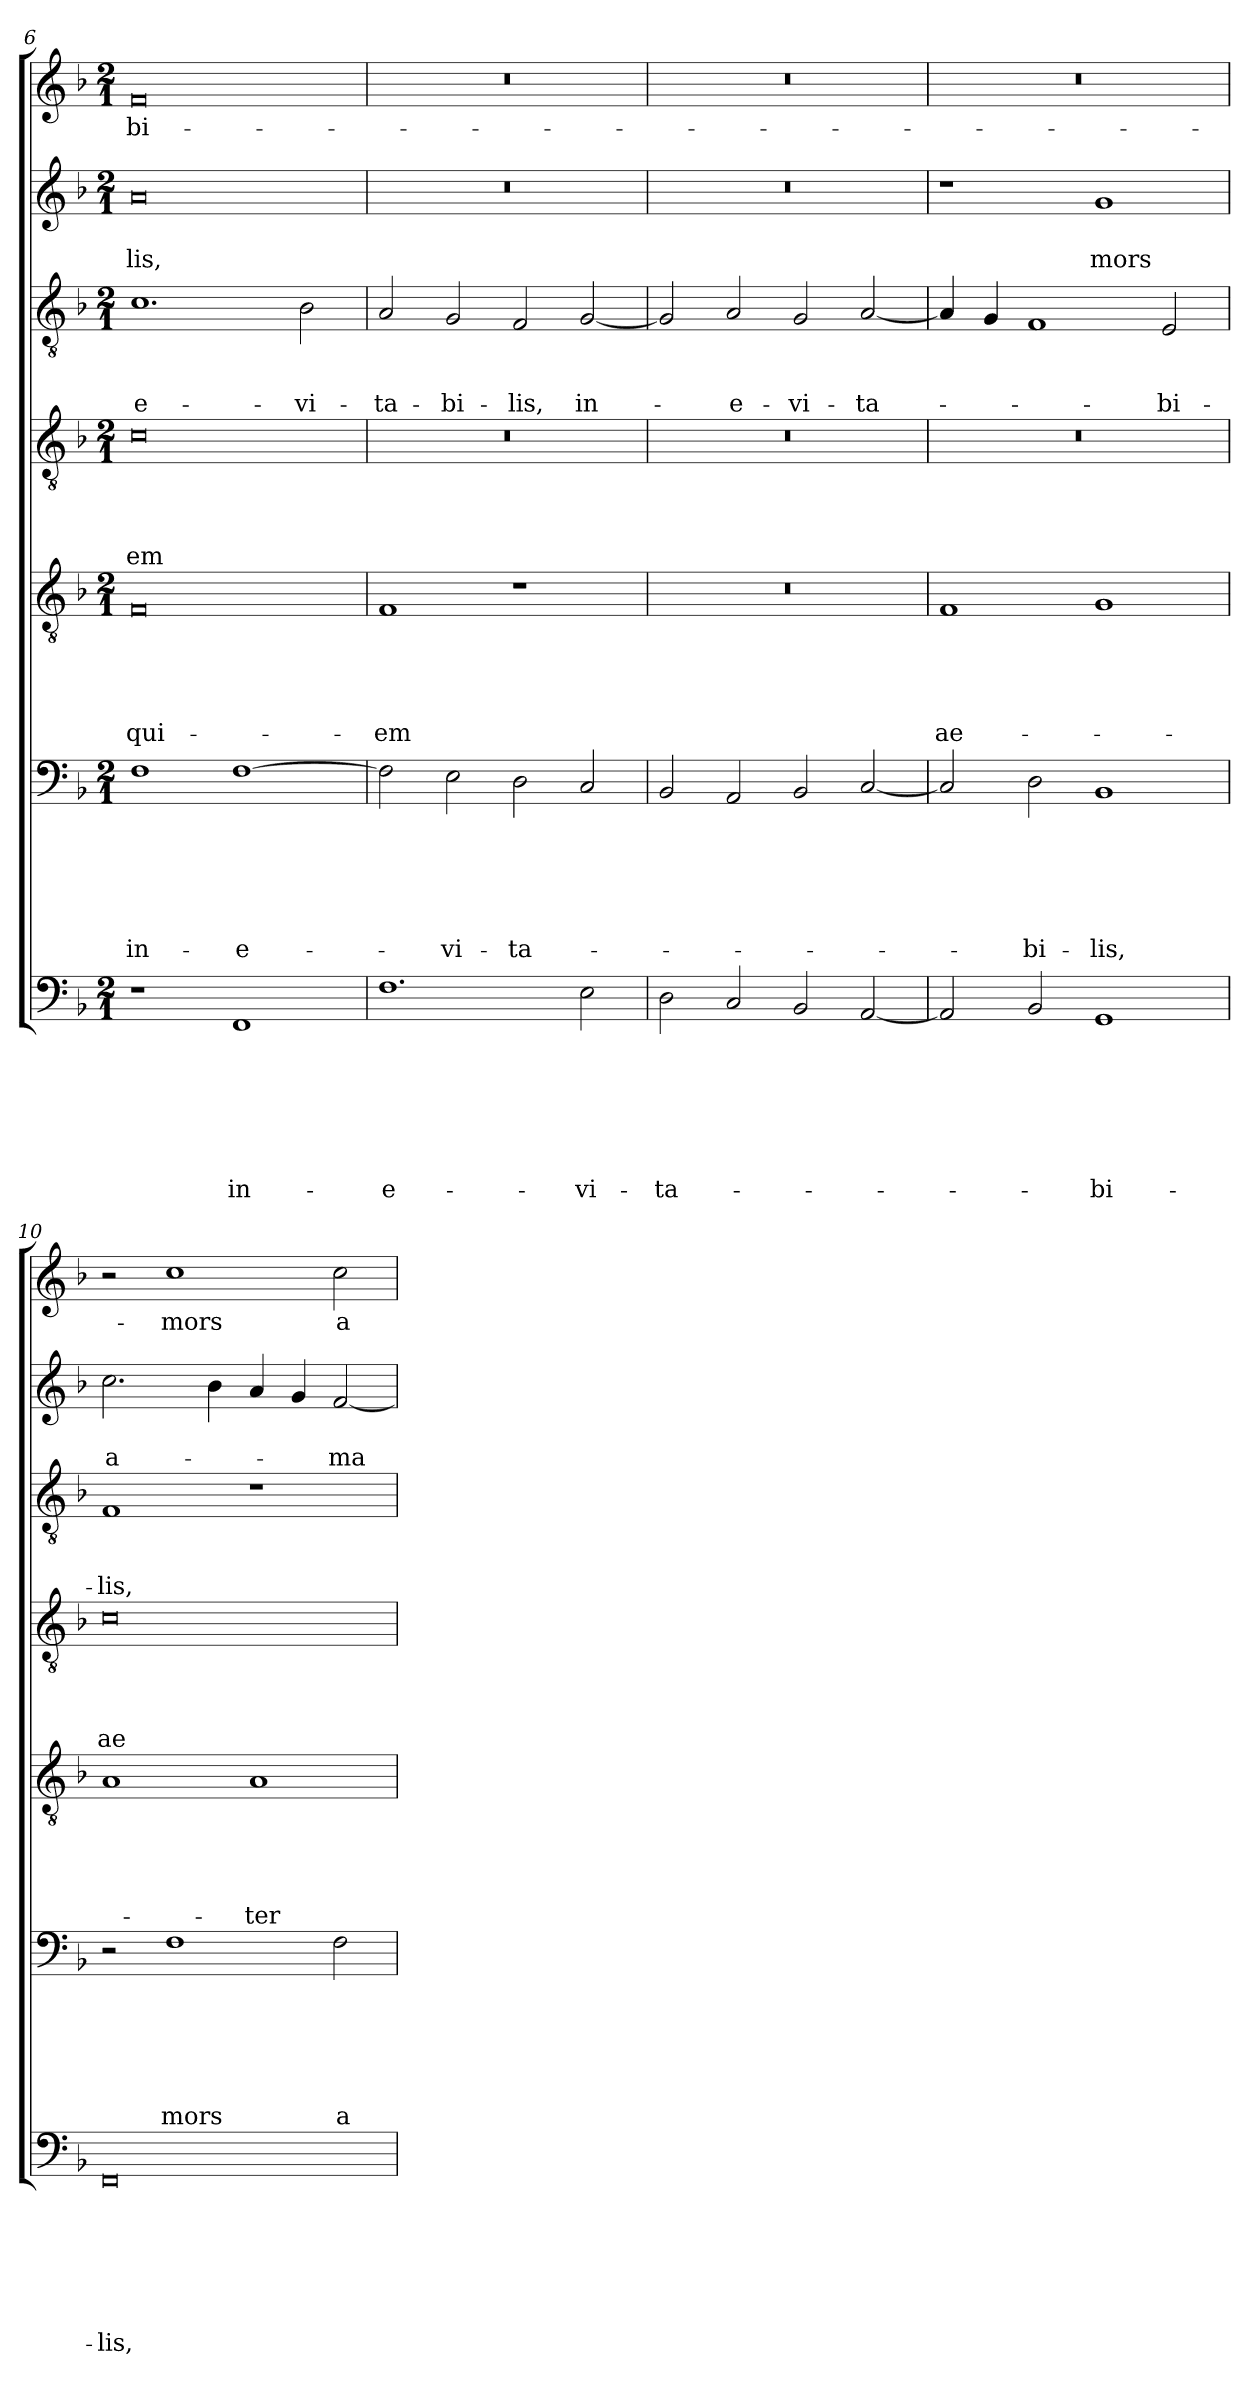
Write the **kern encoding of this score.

**kern	**text	**text	**text	**text	**text	**text	**text	**kern	**text	**text	**text	**text	**text	**text	**kern	**text	**text	**text	**text	**text	**kern	**text	**text	**text	**text	**kern	**text	**text	**text	**kern	**text	**text	**kern	**text
*part7	*part7	*part7	*part7	*part7	*part7	*part7	*part7	*part6	*part6	*part6	*part6	*part6	*part6	*part6	*part5	*part5	*part5	*part5	*part5	*part5	*part4	*part4	*part4	*part4	*part4	*part3	*part3	*part3	*part3	*part2	*part2	*part2	*part1	*part1
*staff7	*staff7	*staff7	*staff7	*staff7	*staff7	*staff7	*staff7	*staff6	*staff6	*staff6	*staff6	*staff6	*staff6	*staff6	*staff5	*staff5	*staff5	*staff5	*staff5	*staff5	*staff4	*staff4	*staff4	*staff4	*staff4	*staff3	*staff3	*staff3	*staff3	*staff2	*staff2	*staff2	*staff1	*staff1
*clefF4	*	*	*	*	*	*	*	*clefF4	*	*	*	*	*	*	*clefGv2	*	*	*	*	*	*clefGv2	*	*	*	*	*clefGv2	*	*	*	*clefG2	*	*	*clefG2	*
*k[b-]	*	*	*	*	*	*	*	*k[b-]	*	*	*	*	*	*	*k[b-]	*	*	*	*	*	*k[b-]	*	*	*	*	*k[b-]	*	*	*	*k[b-]	*	*	*k[b-]	*
*F:	*	*	*	*	*	*	*	*F:	*	*	*	*	*	*	*F:	*	*	*	*	*	*F:	*	*	*	*	*F:	*	*	*	*F:	*	*	*F:	*
*M2/1	*	*	*	*	*	*	*	*M2/1	*	*	*	*	*	*	*M2/1	*	*	*	*	*	*M2/1	*	*	*	*	*M2/1	*	*	*	*M2/1	*	*	*M2/1	*
=6	=6	=6	=6	=6	=6	=6	=6	=6	=6	=6	=6	=6	=6	=6	=6	=6	=6	=6	=6	=6	=6	=6	=6	=6	=6	=6	=6	=6	=6	=6	=6	=6	=6	=6
!	!	!	!	!	!	!	!	!	!	!	!	!	!	!LO:LY:b	!	!	!	!	!	!LO:LY:b	!	!	!	!	!LO:LY:b	!	!	!	!LO:LY:b	!	!	!LO:LY:b	!	!LO:LY:b
1r	.	.	.	.	.	.	.	1F	.	.	.	.	.	in-	0F	.	.	.	.	-qui-	0c	.	.	.	-em	1.c	.	.	-e-	0a	.	-lis,	0f	-bi-
!	!	!	!	!	!	!	!LO:LY:b	!	!	!	!	!	!	!LO:LY:b	!	!	!	!	!	!	!	!	!	!	!	!	!	!	!	!	!	!	!	!
1FF	.	.	.	.	.	.	in-	[1F	.	.	.	.	.	-e-	.	.	.	.	.	.	.	.	.	.	.	.	.	.	.	.	.	.	.	.
!	!	!	!	!	!	!	!	!	!	!	!	!	!	!	!	!	!	!	!	!	!	!	!	!	!	!	!	!	!LO:LY:b	!	!	!	!	!
.	.	.	.	.	.	.	.	.	.	.	.	.	.	.	.	.	.	.	.	.	.	.	.	.	.	2B-\	.	.	-vi-	.	.	.	.	.
=7	=7	=7	=7	=7	=7	=7	=7	=7	=7	=7	=7	=7	=7	=7	=7	=7	=7	=7	=7	=7	=7	=7	=7	=7	=7	=7	=7	=7	=7	=7	=7	=7	=7	=7
!	!	!	!	!	!	!	!LO:LY:b	!	!	!	!	!	!	!	!	!	!	!	!	!LO:LY:b	!	!	!	!	!	!	!	!	!LO:LY:b	!	!	!	!	!LO:LY:b
1.F	.	.	.	.	.	.	-e-	2F\]	.	.	.	.	.	.	1F	.	.	.	.	-em	0r	.	.	.	.	2A/	.	.	-ta-	0r	.	.	0r	-lis,
!	!	!	!	!	!	!	!	!	!	!	!	!	!	!LO:LY:b	!	!	!	!	!	!	!	!	!	!	!	!	!	!	!LO:LY:b	!	!	!	!	!
.	.	.	.	.	.	.	.	2E\	.	.	.	.	.	-vi-	.	.	.	.	.	.	.	.	.	.	.	2G/	.	.	-bi-	.	.	.	.	.
!	!	!	!	!	!	!	!	!	!	!	!	!	!	!LO:LY:b	!	!	!	!	!	!	!	!	!	!	!	!	!	!	!LO:LY:b	!	!	!	!	!
.	.	.	.	.	.	.	.	2D\	.	.	.	.	.	-ta-	1r	.	.	.	.	.	.	.	.	.	.	2F/	.	.	-lis,	.	.	.	.	.
!	!	!	!	!	!	!	!LO:LY:b	!	!	!	!	!	!	!	!	!	!	!	!	!	!	!	!	!	!	!	!	!	!LO:LY:b	!	!	!	!	!
2E\	.	.	.	.	.	.	-vi-	2C/	.	.	.	.	.	.	.	.	.	.	.	.	.	.	.	.	.	[2G/	.	.	in-	.	.	.	.	.
=8	=8	=8	=8	=8	=8	=8	=8	=8	=8	=8	=8	=8	=8	=8	=8	=8	=8	=8	=8	=8	=8	=8	=8	=8	=8	=8	=8	=8	=8	=8	=8	=8	=8	=8
!	!	!	!	!	!	!	!LO:LY:b	!	!	!	!	!	!	!	!	!	!	!	!	!	!	!	!	!	!	!	!	!	!	!	!	!	!	!
2D\	.	.	.	.	.	.	-ta-	2BB-/	.	.	.	.	.	.	0r	.	.	.	.	.	0r	.	.	.	.	2G/]	.	.	.	0r	.	.	0r	.
!	!	!	!	!	!	!	!	!	!	!	!	!	!	!	!	!	!	!	!	!	!	!	!	!	!	!	!	!	!LO:LY:b	!	!	!	!	!
2C/	.	.	.	.	.	.	.	2AA/	.	.	.	.	.	.	.	.	.	.	.	.	.	.	.	.	.	2A/	.	.	-e-	.	.	.	.	.
!	!	!	!	!	!	!	!	!	!	!	!	!	!	!	!	!	!	!	!	!	!	!	!	!	!	!	!	!	!LO:LY:b	!	!	!	!	!
2BB-/	.	.	.	.	.	.	.	2BB-/	.	.	.	.	.	.	.	.	.	.	.	.	.	.	.	.	.	2G/	.	.	-vi-	.	.	.	.	.
!	!	!	!	!	!	!	!	!	!	!	!	!	!	!	!	!	!	!	!	!	!	!	!	!	!	!	!	!	!LO:LY:b	!	!	!	!	!
[2AA/	.	.	.	.	.	.	.	[2C/	.	.	.	.	.	.	.	.	.	.	.	.	.	.	.	.	.	[2A/	.	.	-ta-	.	.	.	.	.
=9	=9	=9	=9	=9	=9	=9	=9	=9	=9	=9	=9	=9	=9	=9	=9	=9	=9	=9	=9	=9	=9	=9	=9	=9	=9	=9	=9	=9	=9	=9	=9	=9	=9	=9
!	!	!	!	!	!	!	!	!	!	!	!	!	!	!	!	!	!	!	!	!LO:LY:b	!	!	!	!	!	!	!	!	!	!	!	!	!	!
2AA/]	.	.	.	.	.	.	.	2C/]	.	.	.	.	.	.	1F	.	.	.	.	ae-	0r	.	.	.	.	4A/]	.	.	.	1r	.	.	0r	.
.	.	.	.	.	.	.	.	.	.	.	.	.	.	.	.	.	.	.	.	.	.	.	.	.	.	4G/	.	.	.	.	.	.	.	.
!	!	!	!	!	!	!	!	!	!	!	!	!	!	!LO:LY:b	!	!	!	!	!	!	!	!	!	!	!	!	!	!	!	!	!	!	!	!
2BB-/	.	.	.	.	.	.	.	2D\	.	.	.	.	.	-bi-	.	.	.	.	.	.	.	.	.	.	.	1F	.	.	.	.	.	.	.	.
!	!	!	!	!	!	!	!LO:LY:b	!	!	!	!	!	!	!LO:LY:b	!	!	!	!	!	!	!	!	!	!	!	!	!	!	!	!	!	!LO:LY:b	!	!
1GG	.	.	.	.	.	.	-bi-	1BB-	.	.	.	.	.	-lis,	1G	.	.	.	.	.	.	.	.	.	.	.	.	.	.	1g	.	mors	.	.
!	!	!	!	!	!	!	!	!	!	!	!	!	!	!	!	!	!	!	!	!	!	!	!	!	!	!	!	!	!LO:LY:b	!	!	!	!	!
.	.	.	.	.	.	.	.	.	.	.	.	.	.	.	.	.	.	.	.	.	.	.	.	.	.	2E/	.	.	-bi-	.	.	.	.	.
=10	=10	=10	=10	=10	=10	=10	=10	=10	=10	=10	=10	=10	=10	=10	=10	=10	=10	=10	=10	=10	=10	=10	=10	=10	=10	=10	=10	=10	=10	=10	=10	=10	=10	=10
!	!	!	!	!	!	!	!LO:LY:b	!	!	!	!	!	!	!	!	!	!	!	!	!	!	!	!	!	!LO:LY:b	!	!	!	!LO:LY:b	!	!	!LO:LY:b	!	!
0FF	.	.	.	.	.	.	-lis,	2r	.	.	.	.	.	.	1A	.	.	.	.	.	0c	.	.	.	ae-	1F	.	.	-lis,	2.cc\	.	a-	2r	.
!	!	!	!	!	!	!	!	!	!	!	!	!	!	!LO:LY:b	!	!	!	!	!	!	!	!	!	!	!	!	!	!	!	!	!	!	!	!LO:LY:b
.	.	.	.	.	.	.	.	1F	.	.	.	.	.	mors	.	.	.	.	.	.	.	.	.	.	.	.	.	.	.	.	.	.	1cc	mors
.	.	.	.	.	.	.	.	.	.	.	.	.	.	.	.	.	.	.	.	.	.	.	.	.	.	.	.	.	.	4b-\	.	.	.	.
!	!	!	!	!	!	!	!	!	!	!	!	!	!	!	!	!	!	!	!	!LO:LY:b	!	!	!	!	!	!	!	!	!	!	!	!	!	!
.	.	.	.	.	.	.	.	.	.	.	.	.	.	.	1A	.	.	.	.	-ter-	.	.	.	.	.	1r	.	.	.	4a/	.	.	.	.
.	.	.	.	.	.	.	.	.	.	.	.	.	.	.	.	.	.	.	.	.	.	.	.	.	.	.	.	.	.	4g/	.	.	.	.
!	!	!	!	!	!	!	!	!	!	!	!	!	!	!LO:LY:b	!	!	!	!	!	!	!	!	!	!	!	!	!	!	!	!	!	!LO:LY:b	!	!LO:LY:b
.	.	.	.	.	.	.	.	2F\	.	.	.	.	.	a-	.	.	.	.	.	.	.	.	.	.	.	.	.	.	.	[2f/	.	-ma-	2cc\	a-
=	=	=	=	=	=	=	=	=	=	=	=	=	=	=	=	=	=	=	=	=	=	=	=	=	=	=	=	=	=	=	=	=	=	=
*-	*-	*-	*-	*-	*-	*-	*-	*-	*-	*-	*-	*-	*-	*-	*-	*-	*-	*-	*-	*-	*-	*-	*-	*-	*-	*-	*-	*-	*-	*-	*-	*-	*-	*-
